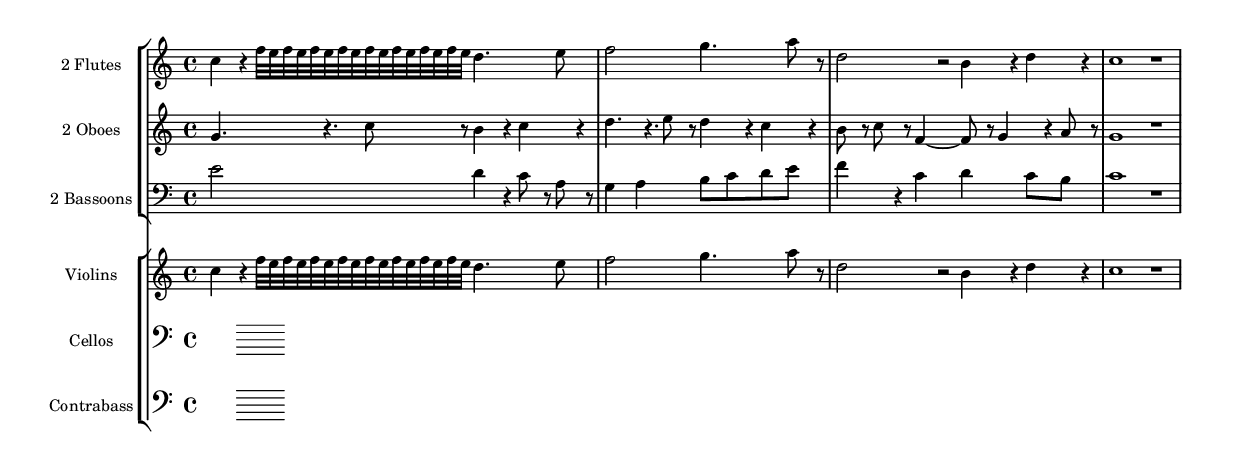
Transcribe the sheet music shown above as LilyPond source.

\version "2.18.2"
\header {
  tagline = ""
}

#(set-global-staff-size 14)


flutes = \relative c'' {
  \clef treble
  \time 4/4

  c4 e\startTrillSpan d4.\stopTrillSpan( e8 |
  f2 g4. a8) |
  d,2  b4 d    |
  c1
}

oboes = \relative c'' {
   \clef treble
   \time 4/4

   g4. c8 b4 c |
   d4. e8  d4 c |
   b8 c f,4~ f8 g4 a8 |
   g1
}

bassoons = \relative c' {
   \clef bass
   \time 4/4

   e2(  d4) c8 a |
   g4( a b8 c d e |
   f4) c\tenuto d\tenuto c8( b |
   c1)
}

cellos = {
   \clef bass
   \time 4/4


}

contrabass = {
   \clef bass
   \time 4/4


}

\include "articulate.ly"


\score {

\unfoldRepeats \articulate
<<
\new StaffGroup = "Winds" <<
   \new Staff = "Flutes" {
      \set Staff.instrumentName = #"2 Flutes"
      \set Staff.midiInstrument = #"flute"
      \flutes
   }

   \new Staff = "Oboes" {
      \set Staff.instrumentName = #"2 Oboes"
      \set Staff.midiInstrument = #"oboe"
      \oboes
   }

   \new Staff = "Bassoons" {
      \set Staff.instrumentName = #"2 Bassoons"
      \set Staff.midiInstrument = #"bassoon"
      \bassoons
   }
>>

\new StaffGroup = "Strings" <<
   \new Staff = "Violins" {
      \set Staff.instrumentName = #"Violins"
      \set Staff.midiInstrument = #"synthstrings 1"
      \flutes
   }

   \new Staff = "Cellos" {
      \set Staff.instrumentName = #"Cellos"
      \set Staff.midiInstrument = #"cello"
      \cellos
   }

   \new Staff = "Contrabass" {
      \set Staff.instrumentName = #"Contrabass"
      \set Staff.midiInstrument = #"contrabass"
      \transposition c
      \contrabass
   }
>>

>>


\layout {
    %  ragged-last = ##t
    %  line-width = 150\mm
    %indent = 0\mm
}

\midi {
     \tempo 4 = 105
}

} %score

